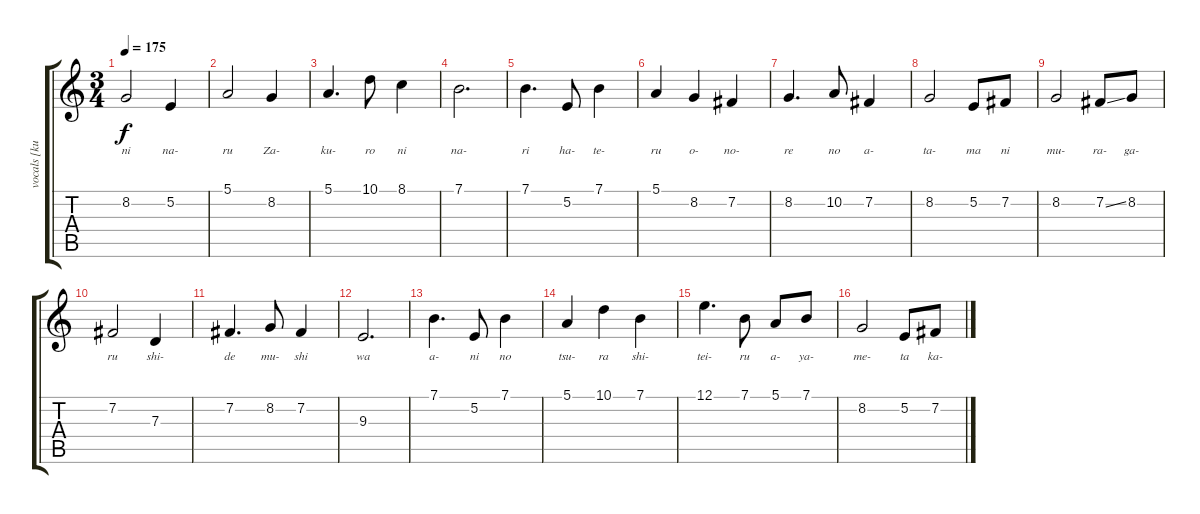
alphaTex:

\track ("vocals [kuroneko]" "vocals [ku") {instrument flute}
\staff {score tabs}
\tuning (E4 B3 G3 D3 A2 E2) {hide}
\ts (3 4)
\tempo 175
\clef g2
\ks c
8.2.2{lyrics (0 "ni") lyrics (1 "") lyrics (2 "") lyrics (3 "") lyrics (4 "") dy f} 5.2.4{lyrics (0 "na-") lyrics (1 "") lyrics (2 "") lyrics (3 "") lyrics (4 "")} |
5.1.2{lyrics (0 "ru") lyrics (1 "") lyrics (2 "") lyrics (3 "") lyrics (4 "")} 8.2.4{lyrics (0 "Za-") lyrics (1 "") lyrics (2 "") lyrics (3 "") lyrics (4 "")} |
5.1.4{d lyrics (0 "ku-") lyrics (1 "") lyrics (2 "") lyrics (3 "") lyrics (4 "")} 10.1.8{lyrics (0 "ro") lyrics (1 "") lyrics (2 "") lyrics (3 "") lyrics (4 "")} 8.1.4{lyrics (0 "ni") lyrics (1 "") lyrics (2 "") lyrics (3 "") lyrics (4 "")} |
7.1.2{d lyrics (0 "na-") lyrics (1 "") lyrics (2 "") lyrics (3 "") lyrics (4 "")} |
7.1.4{d lyrics (0 "ri") lyrics (1 "") lyrics (2 "") lyrics (3 "") lyrics (4 "")} 5.2.8{lyrics (0 "ha-") lyrics (1 "") lyrics (2 "") lyrics (3 "") lyrics (4 "")} 7.1.4{lyrics (0 "te-") lyrics (1 "") lyrics (2 "") lyrics (3 "") lyrics (4 "")} |
5.1.4{lyrics (0 "ru") lyrics (1 "") lyrics (2 "") lyrics (3 "") lyrics (4 "")} 8.2.4{lyrics (0 "o-") lyrics (1 "") lyrics (2 "") lyrics (3 "") lyrics (4 "")} 7.2.4{lyrics (0 "no-") lyrics (1 "") lyrics (2 "") lyrics (3 "") lyrics (4 "")} |
8.2.4{d lyrics (0 "re") lyrics (1 "") lyrics (2 "") lyrics (3 "") lyrics (4 "")} 10.2.8{lyrics (0 "no") lyrics (1 "") lyrics (2 "") lyrics (3 "") lyrics (4 "")} 7.2.4{lyrics (0 "a-") lyrics (1 "") lyrics (2 "") lyrics (3 "") lyrics (4 "")} |
8.2.2{lyrics (0 "ta-") lyrics (1 "") lyrics (2 "") lyrics (3 "") lyrics (4 "")} 5.2.8{lyrics (0 "ma") lyrics (1 "") lyrics (2 "") lyrics (3 "") lyrics (4 "")} 7.2.8{lyrics (0 "ni") lyrics (1 "") lyrics (2 "") lyrics (3 "") lyrics (4 "")} |
8.2.2{lyrics (0 "mu-") lyrics (1 "") lyrics (2 "") lyrics (3 "") lyrics (4 "")} 7.2{ss}.8{lyrics (0 "ra-") lyrics (1 "") lyrics (2 "") lyrics (3 "") lyrics (4 "")} 8.2.8{lyrics (0 "ga-") lyrics (1 "") lyrics (2 "") lyrics (3 "") lyrics (4 "")} |
7.2.2{lyrics (0 "ru") lyrics (1 "") lyrics (2 "") lyrics (3 "") lyrics (4 "")} 7.3.4{lyrics (0 "shi-") lyrics (1 "") lyrics (2 "") lyrics (3 "") lyrics (4 "")} |
7.2.4{d lyrics (0 "de") lyrics (1 "") lyrics (2 "") lyrics (3 "") lyrics (4 "")} 8.2.8{lyrics (0 "mu-") lyrics (1 "") lyrics (2 "") lyrics (3 "") lyrics (4 "")} 7.2.4{lyrics (0 "shi") lyrics (1 "") lyrics (2 "") lyrics (3 "") lyrics (4 "")} |
9.3.2{d lyrics (0 "wa") lyrics (1 "") lyrics (2 "") lyrics (3 "") lyrics (4 "")} |
7.1.4{d lyrics (0 "a-") lyrics (1 "") lyrics (2 "") lyrics (3 "") lyrics (4 "")} 5.2.8{lyrics (0 "ni") lyrics (1 "") lyrics (2 "") lyrics (3 "") lyrics (4 "")} 7.1.4{lyrics (0 "no") lyrics (1 "") lyrics (2 "") lyrics (3 "") lyrics (4 "")} |
5.1.4{lyrics (0 "tsu-") lyrics (1 "") lyrics (2 "") lyrics (3 "") lyrics (4 "")} 10.1.4{lyrics (0 "ra") lyrics (1 "") lyrics (2 "") lyrics (3 "") lyrics (4 "")} 7.1.4{lyrics (0 "shi-") lyrics (1 "") lyrics (2 "") lyrics (3 "") lyrics (4 "")} |
12.1.4{d lyrics (0 "tei-") lyrics (1 "") lyrics (2 "") lyrics (3 "") lyrics (4 "")} 7.1.8{lyrics (0 "ru") lyrics (1 "") lyrics (2 "") lyrics (3 "") lyrics (4 "")} 5.1.8{lyrics (0 "a-") lyrics (1 "") lyrics (2 "") lyrics (3 "") lyrics (4 "")} 7.1.8{lyrics (0 "ya-") lyrics (1 "") lyrics (2 "") lyrics (3 "") lyrics (4 "")} |
8.2.2{lyrics (0 "me-") lyrics (1 "") lyrics (2 "") lyrics (3 "") lyrics (4 "")} 5.2.8{lyrics (0 "ta") lyrics (1 "") lyrics (2 "") lyrics (3 "") lyrics (4 "")} 7.2.8{lyrics (0 "ka-") lyrics (1 "") lyrics (2 "") lyrics (3 "") lyrics (4 "")}
